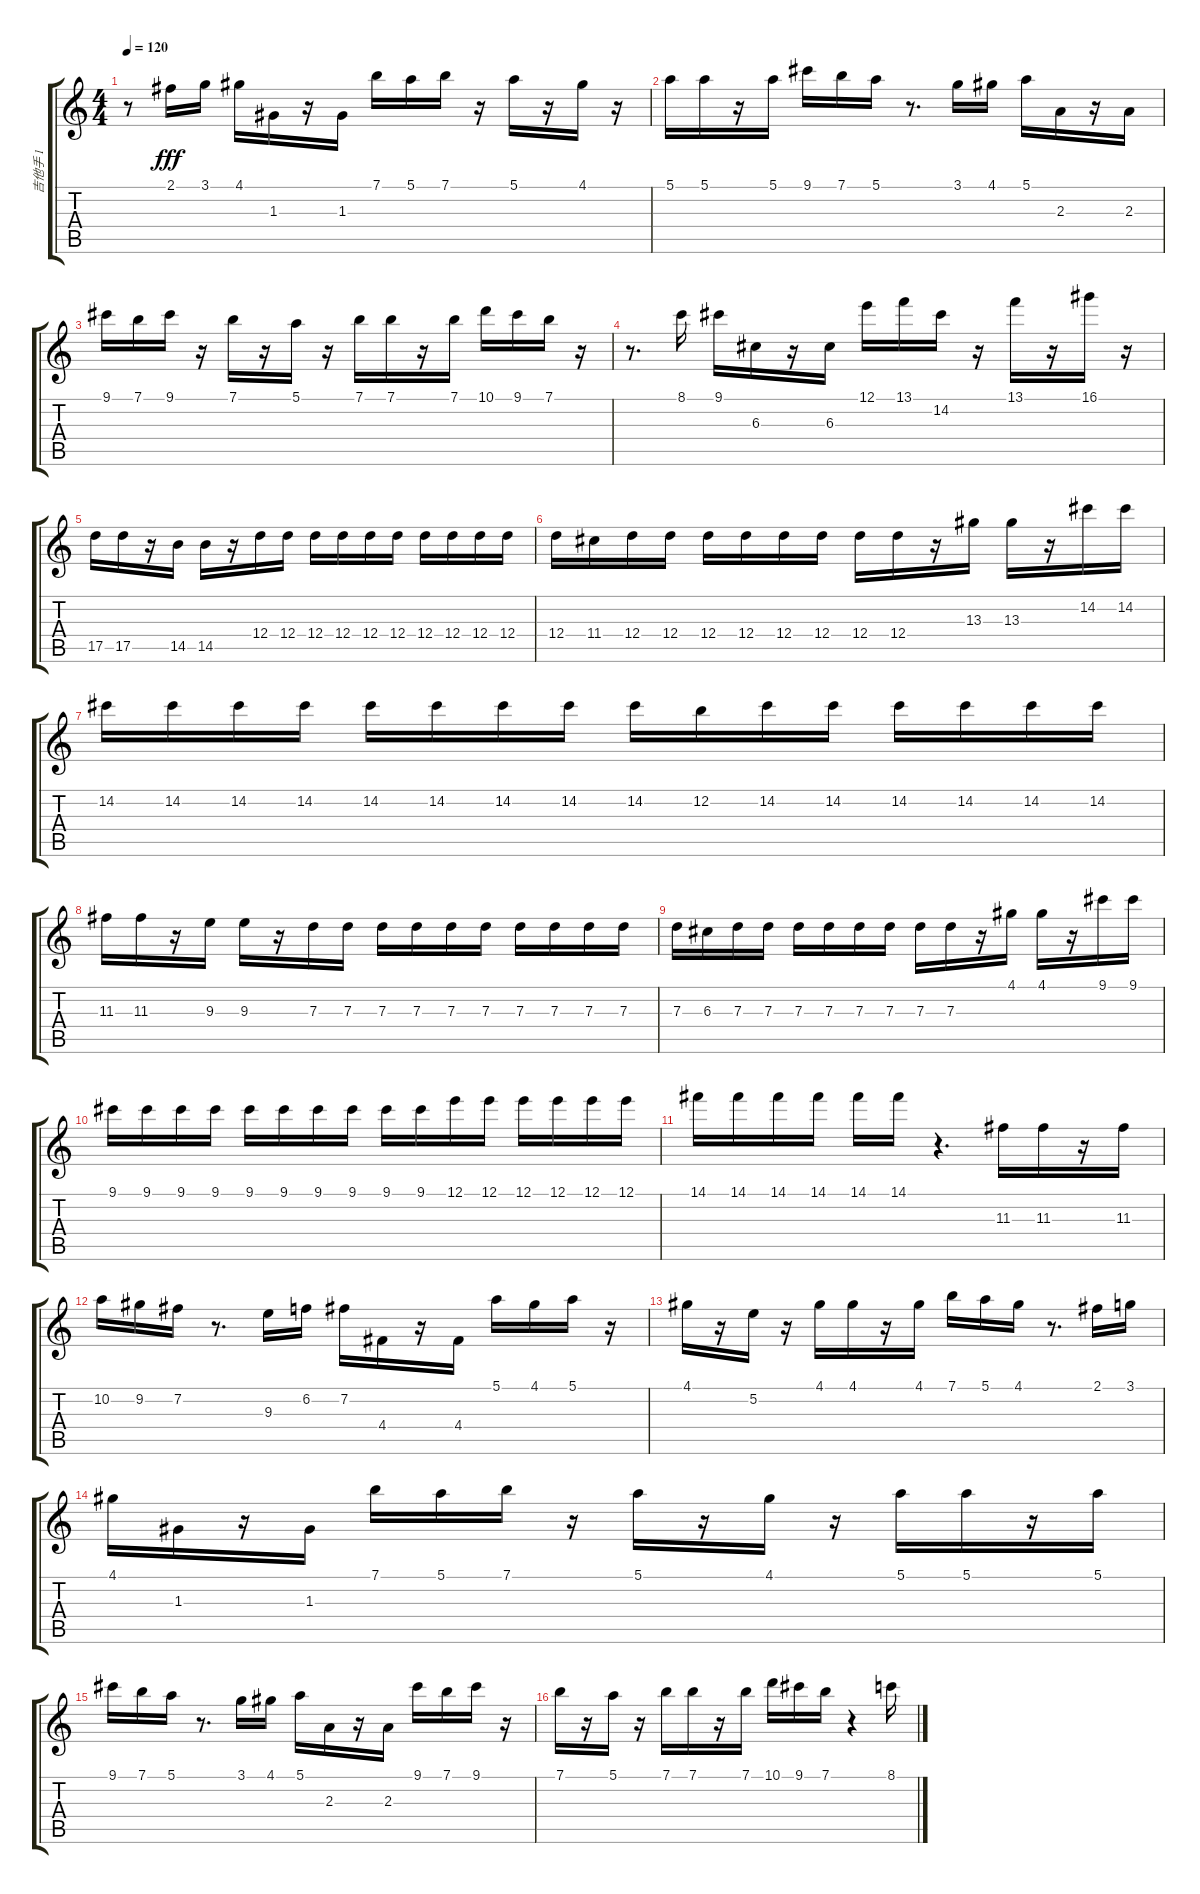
\track ("吉他手 1" "吉他手 1") {instrument distortionguitar}
\staff {score tabs}
\tuning (E4 B3 G3 D3 A2 E2) {hide}
\ts (4 4)
\tempo 120
\clef g2
\ks c
r.8{dy fff} 2.1.16 3.1.16 4.1.16 1.3.16 r.16 1.3.16 7.1.16 5.1.16 7.1.16 r.16 5.1.16 r.16 4.1.16 r.16 |
5.1.16 5.1.16 r.16 5.1.16 9.1.16 7.1.16 5.1.16 r.8{d} 3.1.16 4.1.16 5.1.16 2.3.16 r.16 2.3.16 |
9.1.16 7.1.16 9.1.16 r.16 7.1.16 r.16 5.1.16 r.16 7.1.16 7.1.16 r.16 7.1.16 10.1.16 9.1.16 7.1.16 r.16 |
r.8{d} 8.1.16 9.1.16 6.3.16 r.16 6.3.16 12.1.16 13.1.16 14.2.16 r.16 13.1.16 r.16 16.1.16 r.16 |
17.5.16 17.5.16 r.16 14.5.16 14.5.16 r.16 12.4.16 12.4.16 12.4.16 12.4.16 12.4.16 12.4.16 12.4.16 12.4.16 12.4.16 12.4.16 |
12.4.16 11.4.16 12.4.16 12.4.16 12.4.16 12.4.16 12.4.16 12.4.16 12.4.16 12.4.16 r.16 13.3.16 13.3.16 r.16 14.2.16 14.2.16 |
14.2.16 14.2.16 14.2.16 14.2.16 14.2.16 14.2.16 14.2.16 14.2.16 14.2.16 12.2.16 14.2.16 14.2.16 14.2.16 14.2.16 14.2.16 14.2.16 |
11.3.16 11.3.16 r.16 9.3.16 9.3.16 r.16 7.3.16 7.3.16 7.3.16 7.3.16 7.3.16 7.3.16 7.3.16 7.3.16 7.3.16 7.3.16 |
7.3.16 6.3.16 7.3.16 7.3.16 7.3.16 7.3.16 7.3.16 7.3.16 7.3.16 7.3.16 r.16 4.1.16 4.1.16 r.16 9.1.16 9.1.16 |
9.1.16 9.1.16 9.1.16 9.1.16 9.1.16 9.1.16 9.1.16 9.1.16 9.1.16 9.1.16 12.1.16 12.1.16 12.1.16 12.1.16 12.1.16 12.1.16 |
14.1.16 14.1.16 14.1.16 14.1.16 14.1.16 14.1.16 r.4{d} 11.3.16 11.3.16 r.16 11.3.16 |
10.2.16 9.2.16 7.2.16 r.8{d} 9.3.16 6.2.16 7.2.16 4.4.16 r.16 4.4.16 5.1.16 4.1.16 5.1.16 r.16 |
4.1.16 r.16 5.2.16 r.16 4.1.16 4.1.16 r.16 4.1.16 7.1.16 5.1.16 4.1.16 r.8{d} 2.1.16 3.1.16 |
4.1.16 1.3.16 r.16 1.3.16 7.1.16 5.1.16 7.1.16 r.16 5.1.16 r.16 4.1.16 r.16 5.1.16 5.1.16 r.16 5.1.16 |
9.1.16 7.1.16 5.1.16 r.8{d} 3.1.16 4.1.16 5.1.16 2.3.16 r.16 2.3.16 9.1.16 7.1.16 9.1.16 r.16 |
7.1.16 r.16 5.1.16 r.16 7.1.16 7.1.16 r.16 7.1.16 10.1.16 9.1.16 7.1.16 r.4 8.1.16
